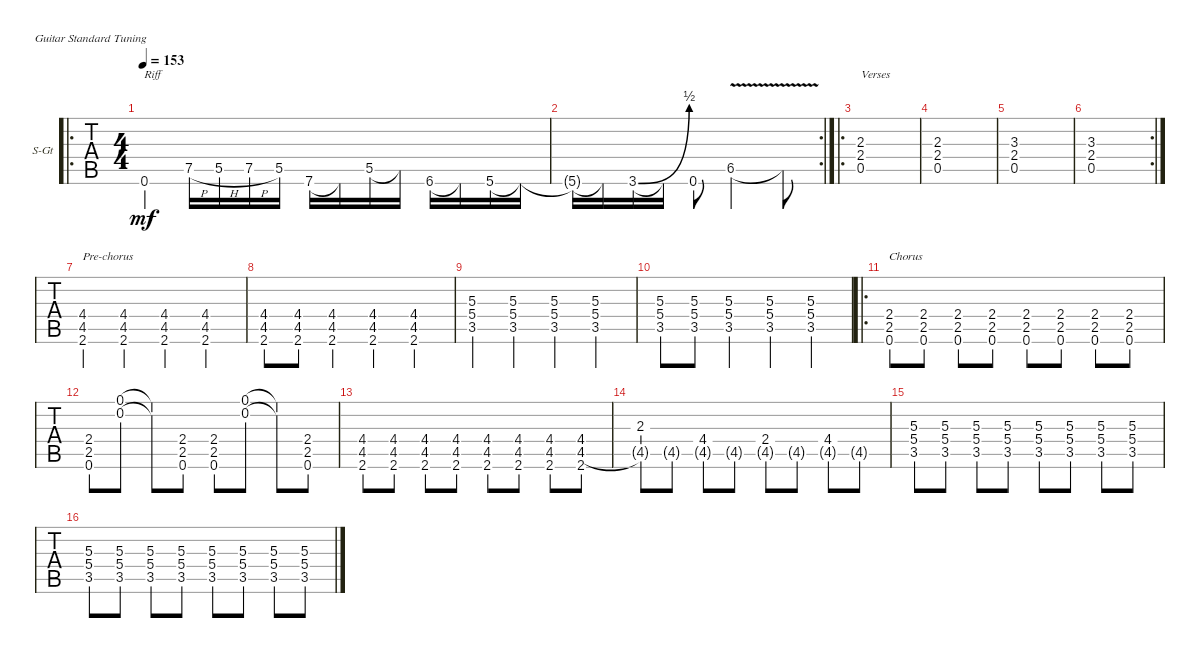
\defaultSystemsLayout 4
\bracketExtendMode groupsimilarinstruments
\firstSystemTrackNameOrientation horizontal
\otherSystemsTrackNameOrientation horizontal
\track ("Steel Guitar" "S-Gt") {instrument acousticguitarsteel}
\staff {tabs}
\tuning (E4 B3 G3 D3 A2 E2)
\ro
\ts (4 4)
\tempo 153
\clef g2
\ks c
0.6.4{txt "Riff" dy mf instrument acousticguitarsteel} 7.5{h}.16 5.5{h}.16 7.5{h}.16 5.5.16 7.6.16 7.6{t}.16 5.5.16 5.5{t}.16 6.6.16 6.6{t}.16 5.6.16 5.6{t}.16 |
\rc 2
5.6{t}.16 5.6{t}.16 3.6{be (bend 0 0 15 2)}.16 3.6{t}.16 0.6.8 6.5{v}.2 6.5{t}.8 |
\ro
\scale
0.129321 (0.5 2.4 2.3).1{txt "Verses"} |
\scale
0.0742638 (0.5 2.4 2.3).1 |
\scale
0.0742638 (0.5 2.4 3.3).1 |
\rc 2
\scale
0.0819462 (0.5 2.4 3.3).1 |
\scale
0.153649 (2.6 4.5 4.4).4{txt "Pre-chorus"} (2.6 4.5 4.4).4 (2.6 4.5 4.4).4 (2.6 4.5 4.4).4 |
\scale
0.182238 (2.6 4.5 4.4).8 (2.6 4.5 4.4).8 (2.6 4.5 4.4).4 (2.6 4.5 4.4).4 (2.6 4.5 4.4).4 |
\scale
0.137853 (3.5 5.4 5.3).4 (3.5 5.4 5.3).4 (3.5 5.4 5.3).4 (3.5 5.4 5.3).4 |
\scale
0.166453 (3.5 5.4 5.3).8 (3.5 5.4 5.3).8 (3.5 5.4 5.3).4 (3.5 5.4 5.3).4 (3.5 5.4 5.3).4 |
\ro
(0.6 2.5 2.4).8{txt "Chorus"} (0.6 2.5 2.4).8 (0.6 2.5 2.4).8 (0.6 2.5 2.4).8 (0.6 2.5 2.4).8 (0.6 2.5 2.4).8 (0.6 2.5 2.4).8 (0.6 2.5 2.4).8 |
(0.6 2.5 2.4).8 (0.2 0.1).8 (0.2{t} 0.1{t}).8 (0.6 2.5 2.4).8 (0.6 2.5 2.4).8 (0.1 0.2).8 (0.2{t} 0.1{t}).8 (0.6 2.5 2.4).8 |
(2.6 4.5 4.4).8 (2.6 4.5 4.4).8 (2.6 4.5 4.4).8 (2.6 4.5 4.4).8 (2.6 4.5 4.4).8 (2.6 4.5 4.4).8 (2.6 4.5 4.4).8 (2.6 4.5 4.4).8 |
(4.5{t} 2.3).8 4.5{g}.8 (4.4 4.5{g}).8 4.5{g}.8 (2.4 4.5{g}).8 4.5{g}.8 (4.5{g} 4.4).8 4.5{g}.8 |
(3.5 5.4 5.3).8 (3.5 5.4 5.3).8 (3.5 5.4 5.3).8 (3.5 5.4 5.3).8 (3.5 5.4 5.3).8 (3.5 5.4 5.3).8 (3.5 5.4 5.3).8 (3.5 5.4 5.3).8 |
(3.5 5.4 5.3).8 (3.5 5.4 5.3).8 (3.5 5.4 5.3).8 (3.5 5.4 5.3).8 (3.5 5.4 5.3).8 (3.5 5.4 5.3).8 (3.5 5.4 5.3).8 (3.5 5.4 5.3).8
